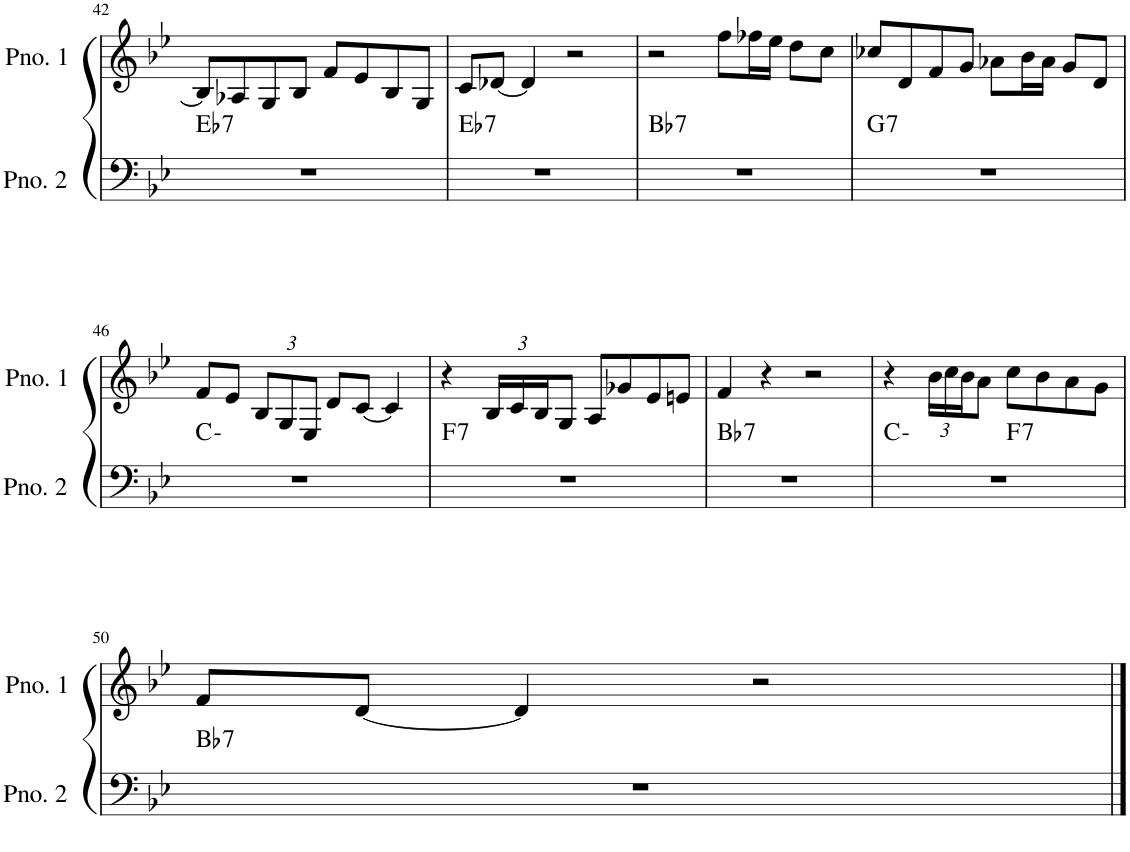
**kern	**harte	**kern
*part2	*part2	*part1
*staff2	*	*staff1
*I"ピアノ 2	*	*I"ピアノ 1
!!LO:PB:g=z
*clefF4	*	*clefG2
*k[b-e-]	*	*k[b-e-]
*M4/4	*	*M4/4
=42	=42	=42
!	!LO:H:kt=7	!
1r	Eb:7	8B-/L]
.	.	8A-X/
.	.	8G/
.	.	8B-/J
.	.	8f/L
.	.	8e-/
.	.	8B-/
.	.	8G/J
=43	=43	=43
!	!LO:H:kt=7	!
1r	Eb:7	8c/L
.	.	[8d-X/J
.	.	4d-/]
.	.	2r
=44	=44	=44
!	!LO:H:kt=7	!
1r	Bb:7	2r
.	.	8ff\L
.	.	16ff-X\L
.	.	16ee-\JJ
.	.	8dd\L
.	.	8cc\J
=45	=45	=45
!	!LO:H:kt=7	!
1r	G:7	8cc-X/L
.	.	8d/
.	.	8f/
.	.	8g/J
.	.	8a-X\L
.	.	16b-\L
.	.	16a-\JJ
.	.	8g/L
.	.	8d/J
!!LO:LB:g=z
=46	=46	=46
1r	C:min	8f/L
.	.	8e-/J
*	*	*Xbrackettup
.	.	12B-/L
.	.	12G/
.	.	12E-/J
.	.	8d/L
.	.	[8c/J
.	.	4c/]
=47	=47	=47
!	!LO:H:kt=7	!
1r	F:7	4r
.	.	24B-/LL
.	.	24c/
.	.	24B-/J
.	.	8G/J
.	.	8A/L
.	.	8g-X/
.	.	8e-/
.	.	8en/J
=48	=48	=48
!	!LO:H:kt=7	!
1r	Bb:7	4f/
.	.	4r
.	.	2r
=49	=49	=49
*^	*	*
1r	2ryy	C:min	4r
.	.	.	24b-\LL
.	.	.	24cc\
.	.	.	24b-\J
.	.	.	8a\J
!	!	!LO:H:kt=7	!
.	2ryy	F:7	8cc\L
.	.	.	8b-\
.	.	.	8a\
.	.	.	8g\J
!!LO:LB:g=z
=50	=50	=50	=50
!	!	!LO:H:kt=7	!
*v	*v	*	*
1r	Bb:7	8f/L
.	.	[8d/J
.	.	4d/]
.	.	2r
==	==	==
*-	*-	*-
